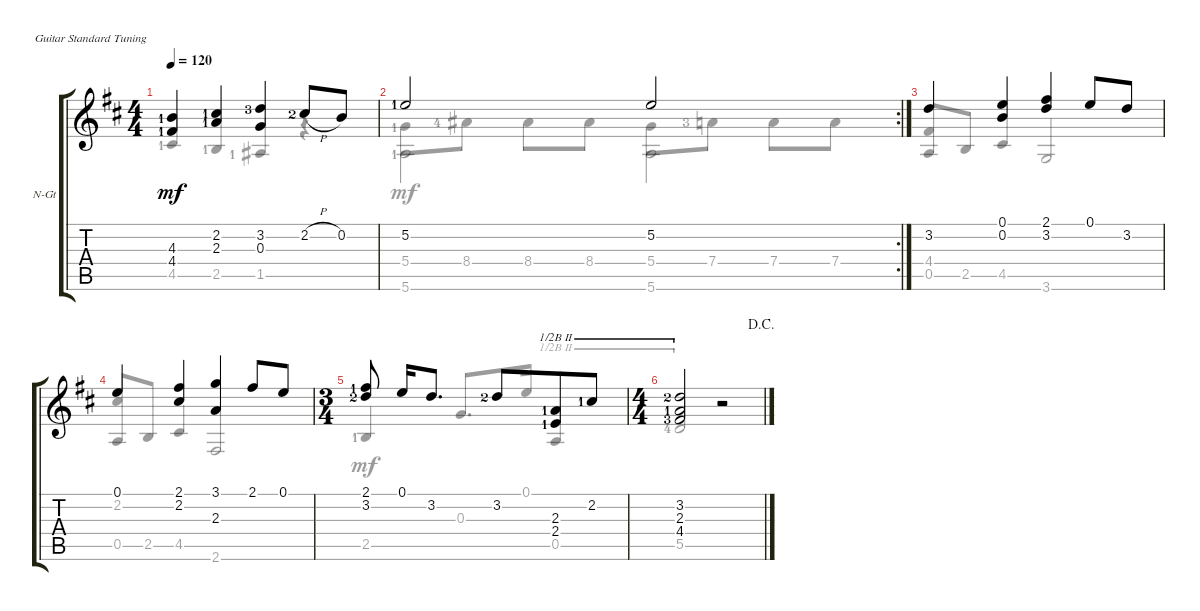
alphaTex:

\defaultSystemsLayout 4
\bracketExtendMode groupsimilarinstruments
\firstSystemTrackNameOrientation horizontal
\otherSystemsTrackNameOrientation horizontal
\track ("Nylon Guitar" "N-Gt") {instrument acousticguitarnylon}
\staff {score tabs}
\tuning (E4 B3 G3 D3 A2 E2)
\voice
\ts (4 4)
\tempo 120
\clef g2
\scale
0.512712
\ks bminor
(4.4{lf 2} 4.3{lf 2}).4{dy mf instrument acousticguitarnylon} (2.2{lf 2} 2.3{lf 2}).4 (3.2{lf 4} 0.3).4 2.2{h lf 3}.8 0.2.8 |
\rc 2
\scale
0.487288 5.2{lf 2}.2 5.2.2 |
\scale
0.5 3.2.4 (0.1 0.2).4 (2.1 3.2).4 0.1.8 3.2.8 |
0.1.4 (2.1 2.2).4 (3.1 2.3).4 2.1.8 0.1.8 |
\ts (3 4)
(2.1{lf 2} 3.2{lf 3}).8{beam split} 0.1.16{beam merge} 3.2.8{d beam split} 3.2{lf 3}.8{beam merge} (2.3{lf 2} 2.4{lf 2}).8{barre (2 half) beam merge} 2.2{lf 2}.8{barre (2 half)} |
\ts (4 4)
\jump dacapo
(3.2{lf 3} 2.3{lf 2} 4.4{lf 4}).2{barre (2 half)} r.2
\voice
\clef g2
\ottava regular
\simile none
\scale
0.512712
\ks bminor
|
\scale
0.487288 5.4{lf 2}.8 8.4{lf 5}.8 8.4.8 8.4.8 5.4.8 7.4{lf 4}.8 7.4.8 7.4.8 |
\scale
0.5 |
|
|
\voice
\clef g2
\ottava regular
\simile none
\scale
0.512712
\ks bminor
4.5{lf 2}.4{dy mf beam invert} 2.5{lf 2}.4{beam invert} 1.5{lf 2}.4{beam invert} r.4 |
\scale
0.487288 5.6{lf 2}.2 5.6.2 |
\scale
0.5 (0.5 4.4).8{beam invert} 2.5.8 4.5.4{beam invert} 3.6.2{beam invert} |
(0.5 2.2).8{beam invert} 2.5.8 4.5.4{beam invert} 2.6.2{beam invert} |
|
\voice
\clef g2
\ottava regular
\simile none
\scale
0.512712
\ks bminor
|
\scale
0.487288 |
\scale
0.5 |
|
2.5{lf 2}.4{beam invert} 0.3.8{d beam invert} 0.1.16 0.5.4{barre (2 half) beam invert} |
5.5{lf 5}.2{barre (2 half) beam invert} r.2
